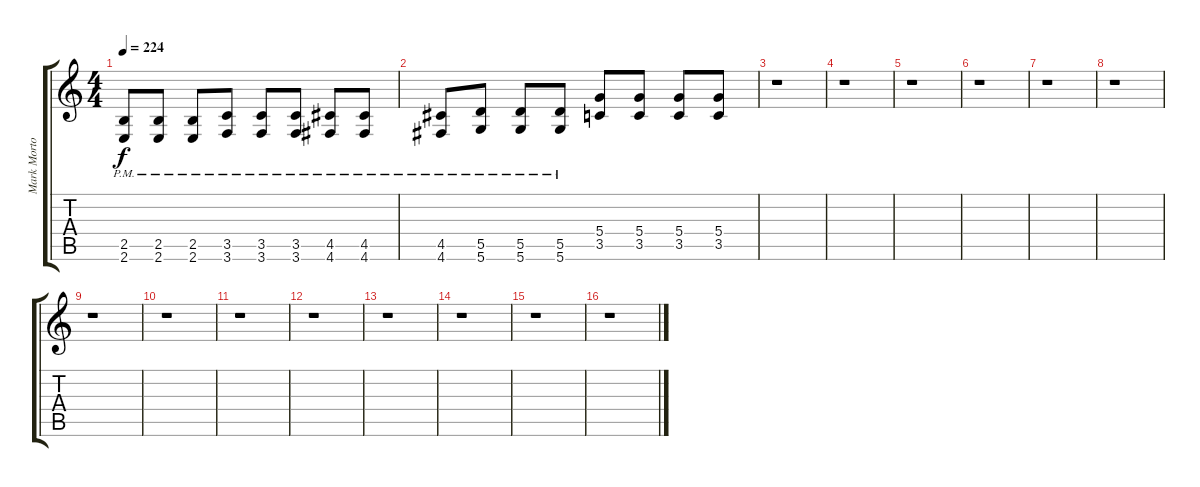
\track ("Mark Morton - Lead Guitar" "Mark Morto") {instrument distortionguitar}
\staff {score tabs}
\tuning (E4 B3 G3 D3 A2 D2) {hide}
\ts (4 4)
\tempo 224
\clef g2
\ks c
(2.5{pm} 2.6{pm}).8{dy f} (2.5{pm} 2.6{pm}).8 (2.5{pm} 2.6{pm}).8 (3.5{pm} 3.6{pm}).8 (3.5{pm} 3.6{pm}).8 (3.5{pm} 3.6{pm}).8 (4.5{pm} 4.6{pm}).8 (4.5{pm} 4.6{pm}).8 |
(4.5{pm} 4.6{pm}).8 (5.5{pm} 5.6{pm}).8 (5.5{pm} 5.6{pm}).8 (5.5{pm} 5.6{pm}).8 (5.4 3.5).8 (5.4 3.5).8 (5.4 3.5).8 (5.4 3.5).8 |
r.1 |
r.1 |
r.1 |
r.1 |
r.1 |
r.1 |
r.1 |
r.1 |
r.1 |
r.1 |
r.1 |
r.1 |
r.1 |
r.1
